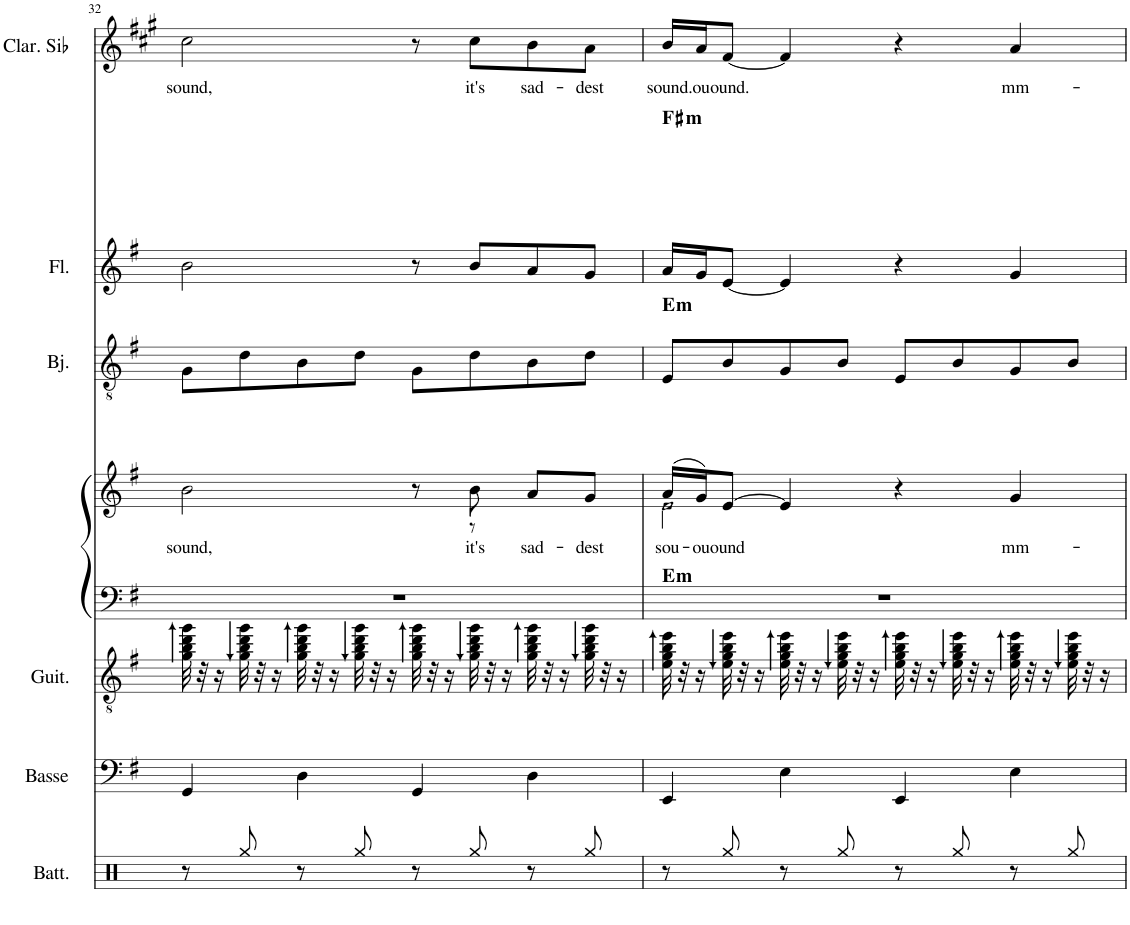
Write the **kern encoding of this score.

**kern	**kern	**kern	**kern	**kern	**text	**harte	**kern	**kern	**harte	**kern	**text	**harte
*part7	*part6	*part5	*part4	*part4	*part4	*part4	*part3	*part2	*part2	*part1	*part1	*part1
*staff8	*staff7	*staff6	*staff5	*staff4	*staff4	*	*staff3	*staff2	*	*staff1	*staff1	*
*I"Batterie	*I"Basse acoustique	*I"Guitare classique	*I"Piano-chant	*	*	*	*I"Banjo	*I"Flûte	*	*I"Clarinette en Sib	*	*
*I'Batt.	*I'Basse	*I'Guit.	*I'Pno	*	*	*	*I'Bj.	*I'Fl.	*	*I'Clar. Sib	*	*
!!LO:PB:g=z
*clefX	*clefF4	*clefGv2	*clefF4	*clefG2	*	*	*clefGv2	*clefG2	*	*clefG2	*	*
*	*Trd7c12	*	*	*	*	*	*	*	*	*Trd1c2	*	*
*k[f#]	*k[f#]	*k[f#]	*k[f#]	*k[f#]	*	*	*k[f#]	*k[f#]	*	*k[f#c#g#]	*	*
*M4/4	*M4/4	*M4/4	*M4/4	*M4/4	*	*	*M4/4	*M4/4	*	*M4/4	*	*
=32	=32	=32	=32	=32	=32	=32	=32	=32	=32	=32	=32	=32
!	!	!	!	!	!LO:LY:b	!	!	!	!	!	!LO:LY:b	!
*	*	*	*	*^	*	*	*	*	*	*	*	*
8r	4GG/	32g\ 32b\ 32dd\ 32gg\	1r	2b\	8ryy	sound,	.	8G\L	2b\	.	2cc#\	sound,	.
.	.	32r	.	.	.	.	.	.	.	.	.	.	.
.	.	16r	.	.	.	.	.	.	.	.	.	.	.
*	*	*	*	*v	*v	*	*	*	*	*	*	*	*
8Rgg/	.	32g\ 32b\ 32dd\ 32gg\	.	.	.	.	8d\	.	.	.	.	.
.	.	32r	.	.	.	.	.	.	.	.	.	.
.	.	16r	.	.	.	.	.	.	.	.	.	.
8r	4D\	32g\ 32b\ 32dd\ 32gg\	.	.	.	.	8B\	.	.	.	.	.
.	.	32r	.	.	.	.	.	.	.	.	.	.
.	.	16r	.	.	.	.	.	.	.	.	.	.
8Rgg/	.	32g\ 32b\ 32dd\ 32gg\	.	.	.	.	8d\J	.	.	.	.	.
.	.	32r	.	.	.	.	.	.	.	.	.	.
.	.	16r	.	.	.	.	.	.	.	.	.	.
8r	4GG/	32g\ 32b\ 32dd\ 32gg\	.	8r	.	.	8G\L	8r	.	8r	.	.
.	.	32r	.	.	.	.	.	.	.	.	.	.
.	.	16r	.	.	.	.	.	.	.	.	.	.
!	!	!	!	!	!LO:LY:b	!	!	!	!	!	!LO:LY:b	!
*	*	*	*	*^	*	*	*	*	*	*	*	*
8Rgg/	.	32g\ 32b\ 32dd\ 32gg\	.	8b\	8r	it's	.	8d\	8b/L	.	8cc#\L	it's	.
.	.	32r	.	.	.	.	.	.	.	.	.	.	.
.	.	16r	.	.	.	.	.	.	.	.	.	.	.
!	!	!	!	!	!	!LO:LY:b	!	!	!	!	!	!LO:LY:b	!
8r	4D\	32g\ 32b\ 32dd\ 32gg\	.	8a/L	4ryy	sad-	.	8B\	8a/	.	8b\	sad-	.
.	.	32r	.	.	.	.	.	.	.	.	.	.	.
.	.	16r	.	.	.	.	.	.	.	.	.	.	.
!	!	!	!	!	!	!LO:LY:b	!	!	!	!	!	!LO:LY:b	!
8Rgg/	.	32g\ 32b\ 32dd\ 32gg\	.	8g/J	.	-dest	.	8d\J	8g/J	.	8a\J	-dest	.
.	.	32r	.	.	.	.	.	.	.	.	.	.	.
.	.	16r	.	.	.	.	.	.	.	.	.	.	.
=33	=33	=33	=33	=33	=33	=33	=33	=33	=33	=33	=33	=33	=33
!	!	!	!	!	!LO:N:head=diamond	!LO:LY:b	!LO:H:kt=m	!	!	!LO:H:kt=m	!	!LO:LY:b	!LO:H:kt=m
8r	4EE/	32e\ 32g\ 32b\ 32ee\	1r	(16a/LL	2e\	sou-	E:min	8E/L	16a/LL	E:min	16b/LL	sound.-	F#:min
.	.	32r	.	.	.	.	.	.	.	.	.	.	.
!	!	!	!	!	!	!LO:LY:b	!	!	!	!	!	!LO:LY:b	!
.	.	16r	.	16g/J)	.	-ou-	.	.	16g/J	.	16a/J	-ou-	.
!	!	!	!	!	!	!LO:LY:b	!	!	!	!	!	!LO:LY:b	!
8Rgg/	.	32e\ 32g\ 32b\ 32ee\	.	[8e/J	.	-ound	.	8B/	[8e/J	.	[8f#/J	-ound.	.
.	.	32r	.	.	.	.	.	.	.	.	.	.	.
.	.	16r	.	.	.	.	.	.	.	.	.	.	.
8r	4E\	32e\ 32g\ 32b\ 32ee\	.	4e/]	.	.	.	8G/	4e/]	.	4f#/]	.	.
.	.	32r	.	.	.	.	.	.	.	.	.	.	.
.	.	16r	.	.	.	.	.	.	.	.	.	.	.
8Rgg/	.	32e\ 32g\ 32b\ 32ee\	.	.	.	.	.	8B/J	.	.	.	.	.
.	.	32r	.	.	.	.	.	.	.	.	.	.	.
.	.	16r	.	.	.	.	.	.	.	.	.	.	.
8r	4EE/	32e\ 32g\ 32b\ 32ee\	.	4r	2ryy	.	.	8E/L	4r	.	4r	.	.
.	.	32r	.	.	.	.	.	.	.	.	.	.	.
.	.	16r	.	.	.	.	.	.	.	.	.	.	.
8Rgg/	.	32e\ 32g\ 32b\ 32ee\	.	.	.	.	.	8B/	.	.	.	.	.
.	.	32r	.	.	.	.	.	.	.	.	.	.	.
.	.	16r	.	.	.	.	.	.	.	.	.	.	.
!	!	!	!	!	!	!LO:LY:b	!	!	!	!	!	!LO:LY:b	!
8r	4E\	32e\ 32g\ 32b\ 32ee\	.	4g/	.	mm-	.	8G/	4g/	.	4a/	mm-	.
.	.	32r	.	.	.	.	.	.	.	.	.	.	.
.	.	16r	.	.	.	.	.	.	.	.	.	.	.
8Rgg/	.	32e\ 32g\ 32b\ 32ee\	.	.	.	.	.	8B/J	.	.	.	.	.
.	.	32r	.	.	.	.	.	.	.	.	.	.	.
.	.	16r	.	.	.	.	.	.	.	.	.	.	.
*	*	*	*	*v	*v	*	*	*	*	*	*	*	*
=	=	=	=	=	=	=	=	=	=	=	=	=
*-	*-	*-	*-	*-	*-	*-	*-	*-	*-	*-	*-	*-
